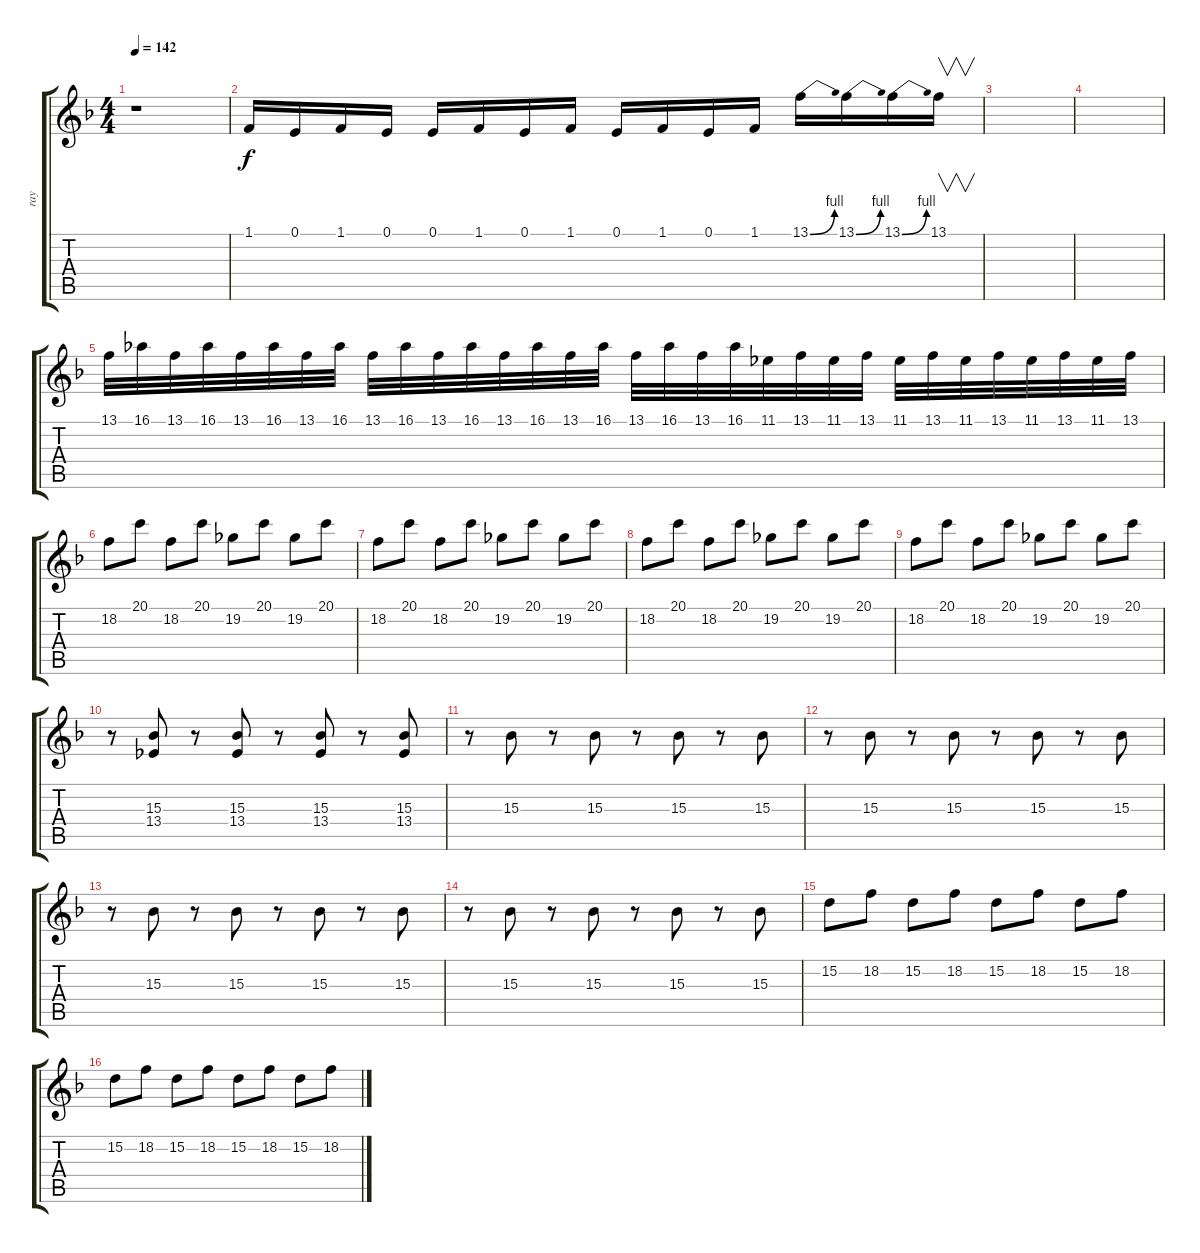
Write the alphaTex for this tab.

\track ("ray" "ray") {instrument churchorgan}
\staff {score tabs}
\tuning (E4 B3 G3 D3 A2 E2) {hide}
\ts (4 4)
\tempo 142
\clef g2
\ks f
r.1{dy f} |
1.1.16 0.1.16 1.1.16 0.1.16 0.1.16 1.1.16 0.1.16 1.1.16 0.1.16 1.1.16 0.1.16 1.1.16 13.1{be (bend 0 0 60 4)}.16 13.1{be (bend 0 0 60 4)}.16 13.1{be (bend 0 0 60 4)}.16 13.1.16{v} |
|
|
13.1.32 16.1.32 13.1.32 16.1.32 13.1.32 16.1.32 13.1.32 16.1.32 13.1.32 16.1.32 13.1.32 16.1.32 13.1.32 16.1.32 13.1.32 16.1.32 13.1.32 16.1.32 13.1.32 16.1.32 11.1.32 13.1.32 11.1.32 13.1.32 11.1.32 13.1.32 11.1.32 13.1.32 11.1.32 13.1.32 11.1.32 13.1.32 |
18.2.8 20.1.8 18.2.8 20.1.8 19.2.8 20.1.8 19.2.8 20.1.8 |
18.2.8 20.1.8 18.2.8 20.1.8 19.2.8 20.1.8 19.2.8 20.1.8 |
18.2.8 20.1.8 18.2.8 20.1.8 19.2.8 20.1.8 19.2.8 20.1.8 |
18.2.8 20.1.8 18.2.8 20.1.8 19.2.8 20.1.8 19.2.8 20.1.8 |
r.8 (15.3 13.4).8 r.8 (15.3 13.4).8 r.8 (15.3 13.4).8 r.8 (15.3 13.4).8 |
r.8 15.3.8 r.8 15.3.8 r.8 15.3.8 r.8 15.3.8 |
r.8 15.3.8 r.8 15.3.8 r.8 15.3.8 r.8 15.3.8 |
r.8 15.3.8 r.8 15.3.8 r.8 15.3.8 r.8 15.3.8 |
r.8 15.3.8 r.8 15.3.8 r.8 15.3.8 r.8 15.3.8 |
15.2.8 18.2.8 15.2.8 18.2.8 15.2.8 18.2.8 15.2.8 18.2.8 |
15.2.8 18.2.8 15.2.8 18.2.8 15.2.8 18.2.8 15.2.8 18.2.8
